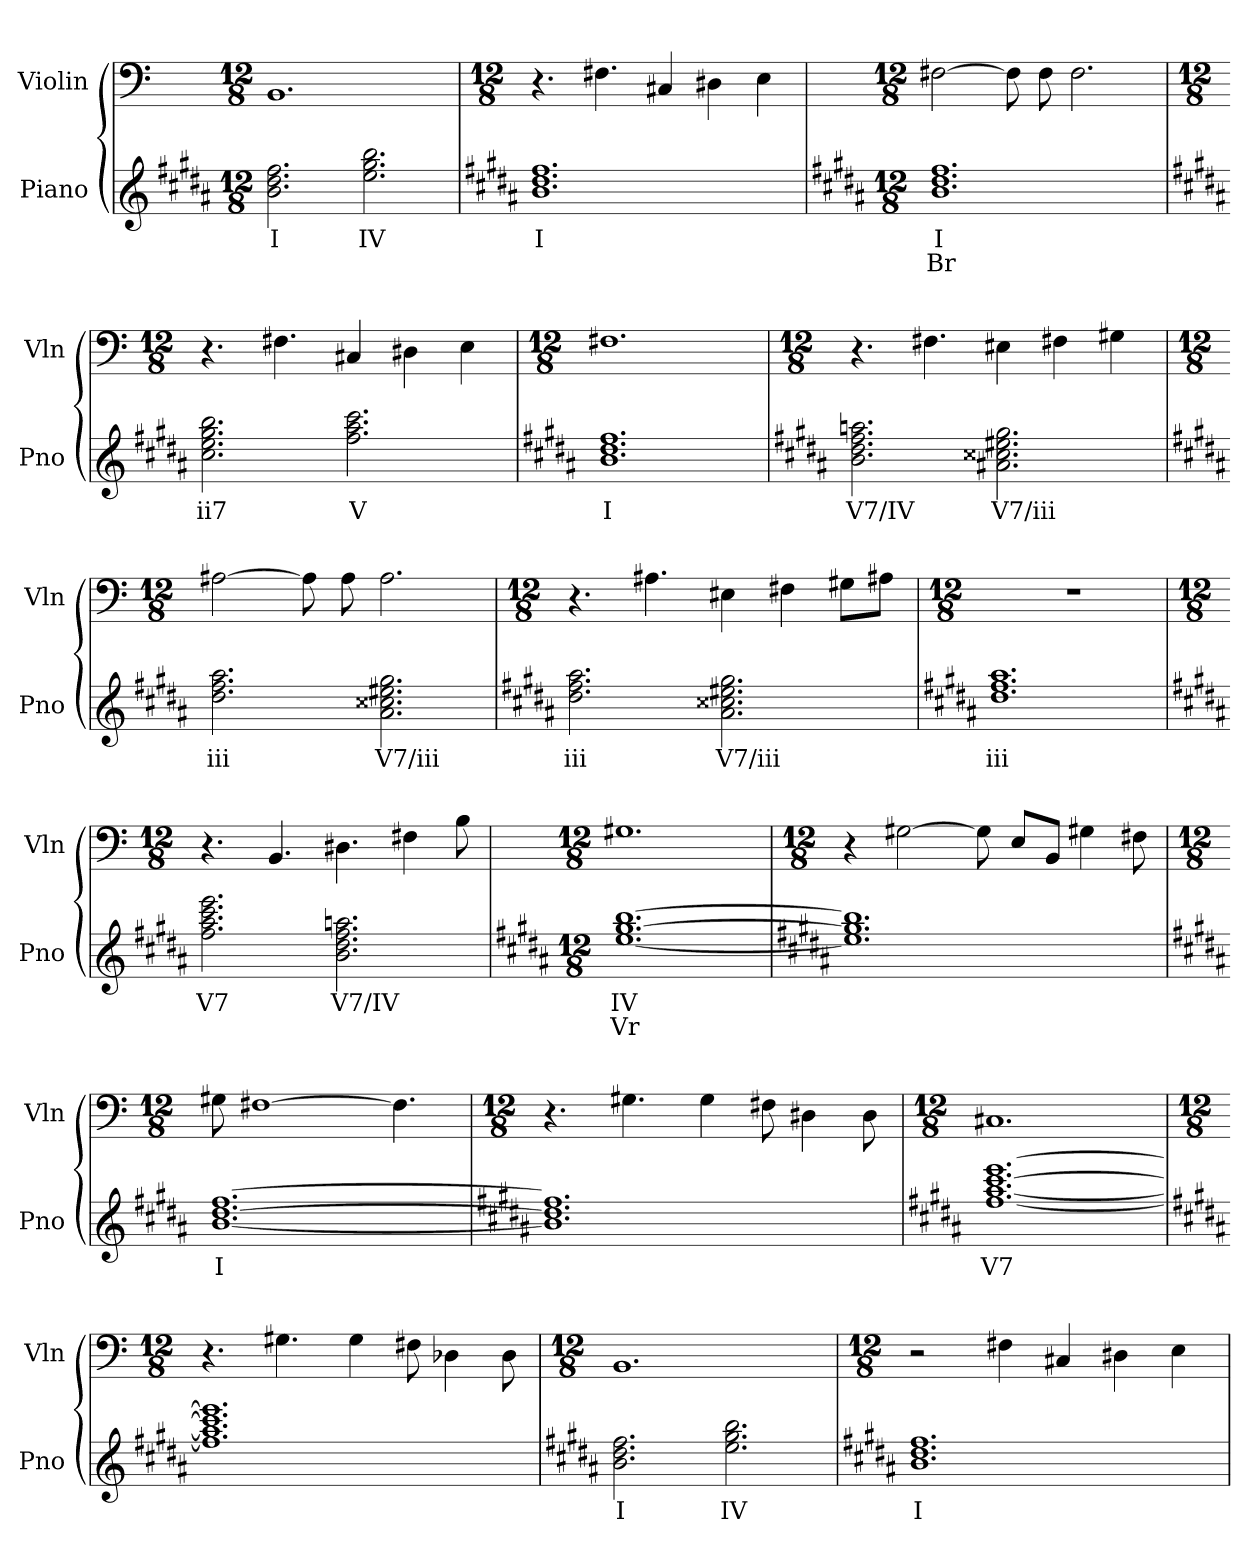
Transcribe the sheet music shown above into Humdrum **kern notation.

**kern	**text	**text	**kern
*part2	*part2	*part2	*part1
*staff2	*staff2	*staff2	*staff1
*I"Piano	*	*	*I"Violin
*I'Pno	*	*	*I'Vln
*k[f#c#g#d#a#]	*	*	*
*B:	*	*	*
*M12/8	*	*	*M12/8
=	=	=	=
2.b 2.dd# 2.ff#	I	.	1.BB
2.ee 2.gg# 2.bb	IV	.	.
=	=	=	=
*k[f#c#g#d#a#]	*	*	*
*B:	*	*	*
*	*	*	*M12/8
1.b 1.dd# 1.ff#	I	.	4.r
.	.	.	4.F#X
.	.	.	4C#X
.	.	.	4D#X
.	.	.	4E
=	=	=	=
*k[f#c#g#d#a#]	*	*	*
*B:	*	*	*
*M12/8	*	*	*M12/8
1.b 1.dd# 1.ff#	I	Br	[2F#X
.	.	.	8F#]
.	.	.	8F#
.	.	.	2.F#
=	=	=	=
*k[f#c#g#d#a#]	*	*	*
*B:	*	*	*
*	*	*	*M12/8
2.cc# 2.ee 2.gg# 2.bb	ii7	.	4.r
.	.	.	4.F#X
2.ff# 2.aa# 2.ccc#	V	.	4C#X
.	.	.	4D#X
.	.	.	4E
=	=	=	=
*k[f#c#g#d#a#]	*	*	*
*B:	*	*	*
*	*	*	*M12/8
1.b 1.dd# 1.ff#	I	.	1.F#X
=	=	=	=
*k[f#c#g#d#a#]	*	*	*
*B:	*	*	*
*	*	*	*M12/8
2.b 2.dd# 2.ff# 2.aan	V7/IV	.	4.r
.	.	.	4.F#X
2.a#X 2.cc##X 2.ee#X 2.gg#	V7/iii	.	4E#X
.	.	.	4F#X
.	.	.	4G#X
=	=	=	=
*k[f#c#g#d#a#]	*	*	*
*B:	*	*	*
*	*	*	*M12/8
2.dd# 2.ff# 2.aa#	iii	.	[2A#X
.	.	.	8A#]
.	.	.	8A#
2.a# 2.cc##X 2.ee#X 2.gg#	V7/iii	.	2.A#
=	=	=	=
*k[f#c#g#d#a#]	*	*	*
*B:	*	*	*
*	*	*	*M12/8
2.dd# 2.ff# 2.aa#	iii	.	4.r
.	.	.	4.A#X
2.a# 2.cc##X 2.ee#X 2.gg#	V7/iii	.	4E#X
.	.	.	4F#X
.	.	.	8G#XL
.	.	.	8A#XJ
=	=	=	=
*k[f#c#g#d#a#]	*	*	*
*B:	*	*	*
*	*	*	*M12/8
1.dd# 1.ff# 1.aa#	iii	.	1.r
=	=	=	=
*k[f#c#g#d#a#]	*	*	*
*B:	*	*	*
*	*	*	*M12/8
2.ff# 2.aa# 2.ccc# 2.eee	V7	.	4.r
.	.	.	4.BB
2.b 2.dd# 2.ff# 2.aan	V7/IV	.	4.D#X
.	.	.	4F#X
.	.	.	8B
=	=	=	=
*k[f#c#g#d#a#]	*	*	*
*B:	*	*	*
*M12/8	*	*	*M12/8
[1.ee [1.gg# [1.bb	IV	Vr	1.G#X
=	=	=	=
*k[f#c#g#d#a#]	*	*	*
*B:	*	*	*
*	*	*	*M12/8
1.ee] 1.gg#] 1.bb]	.	.	4r
.	.	.	[2G#X
.	.	.	8G#]
.	.	.	8EL
.	.	.	8BBJ
.	.	.	4G#X
.	.	.	8F#X
=	=	=	=
*k[f#c#g#d#a#]	*	*	*
*B:	*	*	*
*	*	*	*M12/8
[1.b [1.dd# [1.ff#	I	.	8G#X
.	.	.	[1F#X
.	.	.	4.F#]
=	=	=	=
*k[f#c#g#d#a#]	*	*	*
*B:	*	*	*
*	*	*	*M12/8
1.b] 1.dd#] 1.ff#]	.	.	4.r
.	.	.	4.G#X
.	.	.	4G#
.	.	.	8F#X
.	.	.	4D#X
.	.	.	8D#
=	=	=	=
*k[f#c#g#d#a#]	*	*	*
*B:	*	*	*
*	*	*	*M12/8
[1.ff# [1.aa# [1.ccc# [1.eee	V7	.	1.C#X
=	=	=	=
*k[f#c#g#d#a#]	*	*	*
*B:	*	*	*
*	*	*	*M12/8
1.ff#] 1.aa#] 1.ccc#] 1.eee]	.	.	4.r
.	.	.	4.G#X
.	.	.	4G#
.	.	.	8F#X
.	.	.	4D-X
.	.	.	8D-
=	=	=	=
*k[f#c#g#d#a#]	*	*	*
*B:	*	*	*
*	*	*	*M12/8
2.b 2.dd# 2.ff#	I	.	1.BB
2.ee 2.gg# 2.bb	IV	.	.
=	=	=	=
*k[f#c#g#d#a#]	*	*	*
*B:	*	*	*
*	*	*	*M12/8
1.b 1.dd# 1.ff#	I	.	2r
.	.	.	4F#X
.	.	.	4C#X
.	.	.	4D#X
.	.	.	4E
=	=	=	=
*-	*-	*-	*-
